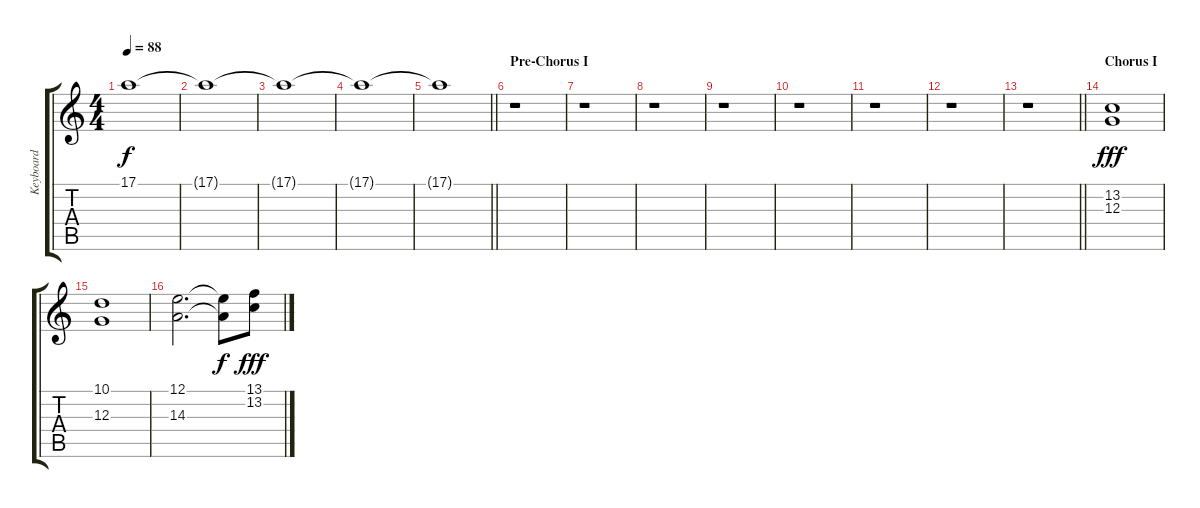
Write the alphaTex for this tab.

\track ("Keyboard" "Keyboard") {instrument pad1newage}
\staff {score tabs}
\tuning (E4 B3 G3 D3 A2 E2) {hide}
\ts (4 4)
\tempo 88
\clef g2
\ks c
17.1{t}.1{dy f} |
17.1{t}.1 |
17.1{t}.1 |
17.1{t}.1 |
\barLineRight lightlight
17.1{t}.1 |
\section ("" "Pre-Chorus I")
r.1 |
r.1 |
r.1 |
r.1 |
r.1 |
r.1 |
r.1 |
\barLineRight lightlight
r.1 |
\section ("" "Chorus I")
(13.2 12.3).1{dy fff instrument rockorgan} |
(10.1 12.3).1 |
(12.1 14.3).2{d} (12.1{t} 14.3{t}).8{dy f} (13.1 13.2).8{dy fff}
